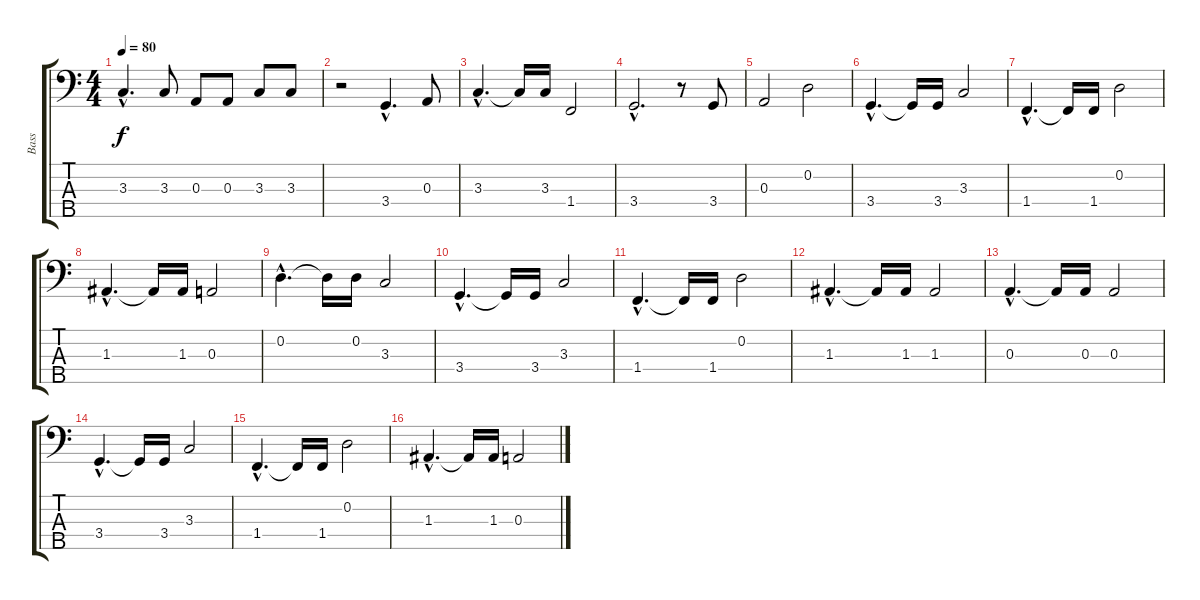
\track ("Bass" "Bass") {instrument electricbassfinger}
\staff {score tabs}
\tuning (G2 D2 A1 E1 B0) {hide}
\ts (4 4)
\tempo 80
\clef f4
\ks c
3.3{hac}.4{d dy f} 3.3.8 0.3.8 0.3.8 3.3.8 3.3.8 |
r.2 3.4{hac}.4{d} 0.3.8 |
3.3{hac}.4{d} 3.3{t}.16 3.3.16 1.4.2 |
3.4{hac}.2{d} r.8 3.4.8 |
0.3.2 0.2.2 |
3.4{hac}.4{d} 3.4{t}.16 3.4.16 3.3.2 |
1.4{hac}.4{d} 1.4{t}.16 1.4.16 0.2.2 |
1.3{hac}.4{d} 1.3{t}.16 1.3.16 0.3.2 |
0.2{hac}.4{d} 0.2{t}.16 0.2.16 3.3.2 |
3.4{hac}.4{d} 3.4{t}.16 3.4.16 3.3.2 |
1.4{hac}.4{d} 1.4{t}.16 1.4.16 0.2.2 |
1.3{hac}.4{d} 1.3{t}.16 1.3.16 1.3.2 |
0.3{hac}.4{d} 0.3{t}.16 0.3.16 0.3.2 |
3.4{hac}.4{d} 3.4{t}.16 3.4.16 3.3.2 |
1.4{hac}.4{d} 1.4{t}.16 1.4.16 0.2.2 |
1.3{hac}.4{d} 1.3{t}.16 1.3.16 0.3.2
